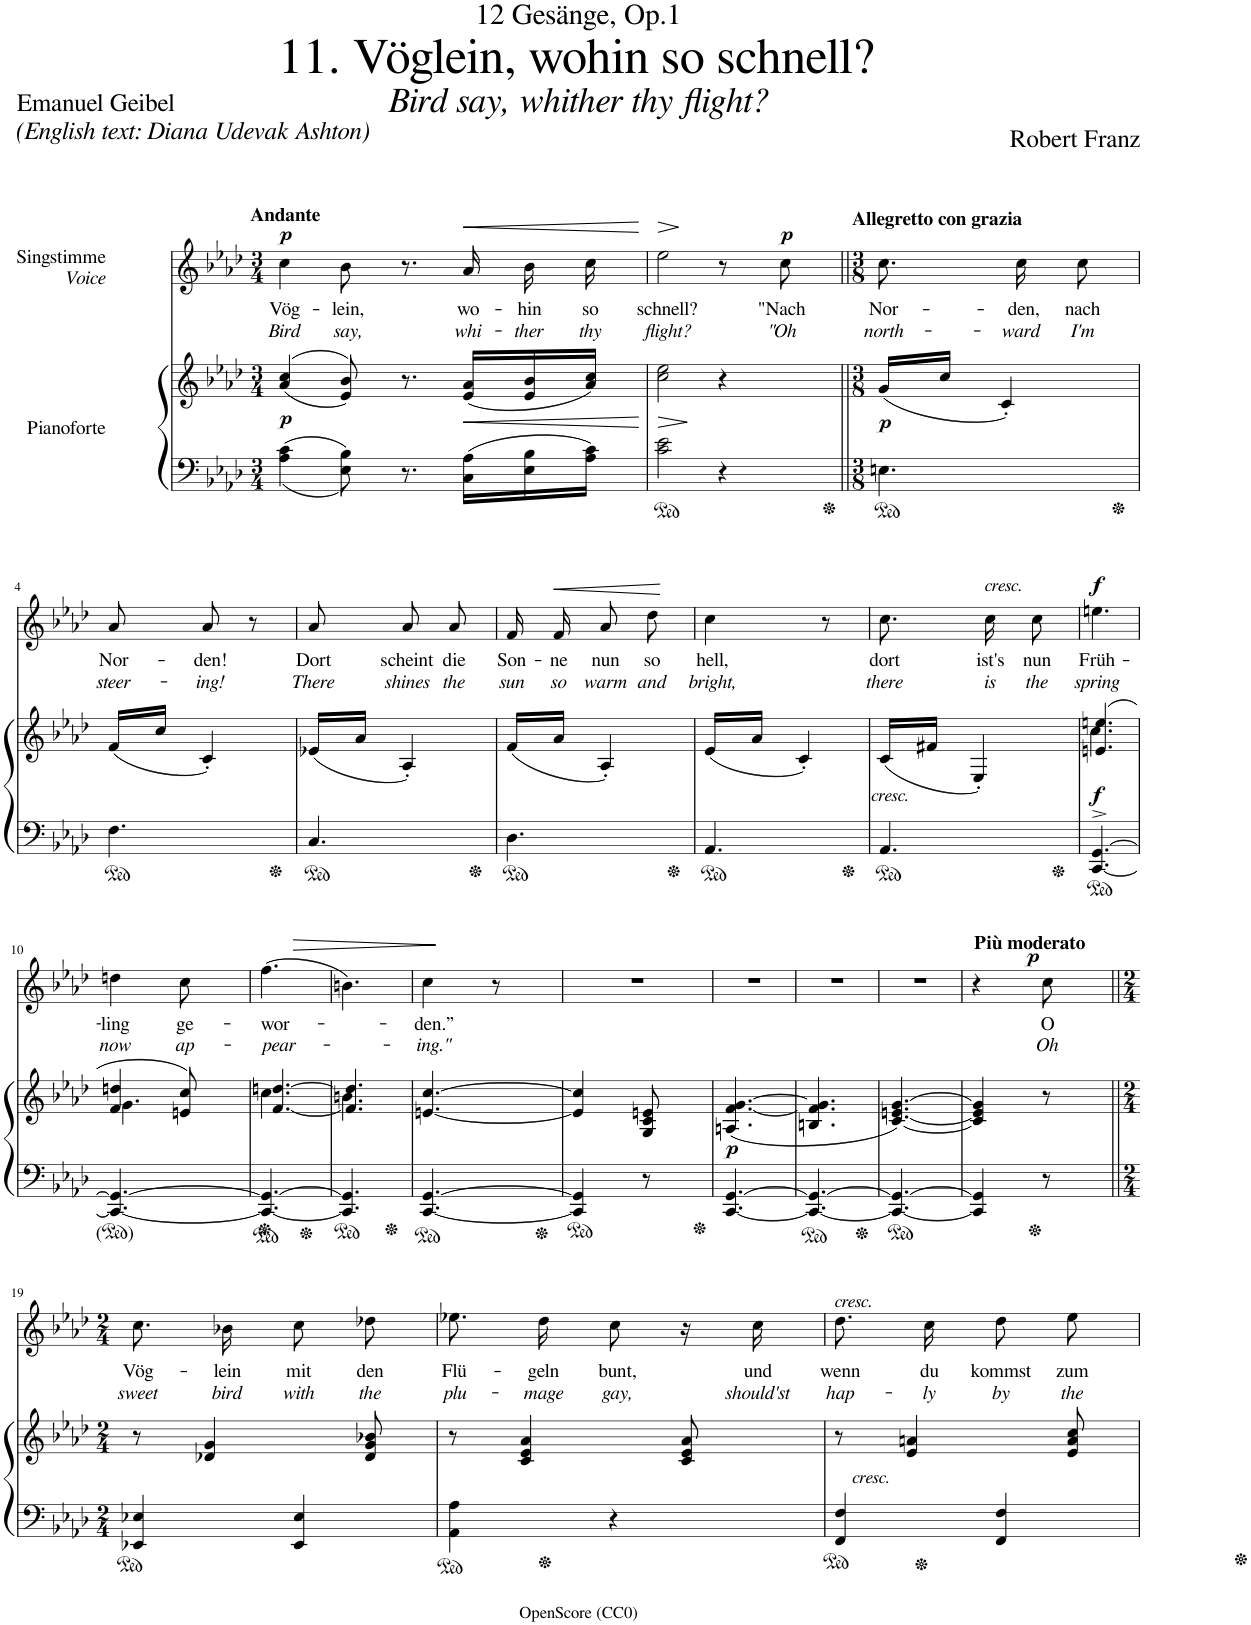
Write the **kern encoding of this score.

**kern	**kern	**dynam	**kern	**text	**text	**dynam
*part2	*part2	*part2	*part1	*part1	*part1	*part1
*staff3	*staff2	*staff2/3	*staff1	*staff1	*staff1	*staff1
*I"Pianoforte	*	*	*I"Singstimme Voice	*	*	*
*I'Pno	*	*	*	*	*	*
*clefF4	*clefG2	*	*clefG2	*	*	*
*k[b-e-a-d-]	*k[b-e-a-d-]	*	*k[b-e-a-d-]	*	*	*
*M3/4	*M3/4	*	*M3/4	*	*	*
=1	=1	=1	=1	=1	=1	=1
!	!	!	!LO:TX:a:B:t=Andante	!	!	!
!	!	!LO:DY:b	!	!LO:LY:b	!LO:LY:b	!LO:DY:a
4A-\ 4c\	(<(>4a-/ 4cc/	p	4cc\	Vög-	Bird	p
!	!	!	!	!LO:LY:b	!LO:LY:b	!
8E-\ 8B-\	8e-/ 8b-/))	.	8b-\	-lein,	say,	.
8.r	8.r	.	8.r	.	.	.
!	!	!LO:HP:b	!	!LO:LY:b	!LO:LY:b	!LO:HP:b
16C\ 16A-\LL	(16e-/ 16a-/LL	<	16a-\LL	wo-	whi-	<
!	!	!	!	!LO:LY:b	!LO:LY:b	!
16E-\ 16B-\	16e-/ 16b-/	.	16b-\	-hin	-ther	.
!	!	!	!	!LO:LY:b	!LO:LY:b	!
16A-\ 16c\JJ	16a-/ 16cc/JJ)	.	16cc\JJ	so	thy	.
.	.	[	.	.	.	[
=2	=2	=2	=2	=2	=2	=2
!	!	!LO:HP:b	!	!LO:LY:b	!LO:LY:b	!LO:HP:b
2c\ 2e-\	2cc\ 2ee-\	>	2ee-\	schnell?	flight?	>
4r	4r	]	8r	.	.	]
!	!	!	!	!LO:LY:b	!LO:LY:b	!LO:DY:a
.	.	.	8cc\	"Nach	"Oh	p
=3||	=3||	=3||	=3||	=3||	=3||	=3||
*M3/8	*M3/8	*	*M3/8	*	*	*
!	!	!	!LO:TX:a:B:t=Allegretto con grazia	!	!	!
!	!	!LO:DY:b	!	!LO:LY:b	!LO:LY:b	!
4.En\	(16g/LL	p	8.cc\L	Nor-	north-	.
.	16cc/JJ	.	.	.	.	.
.	4c'/)	.	.	.	.	.
!	!	!	!	!LO:LY:b	!LO:LY:b	!
.	.	.	16cc\K	-den,	-ward	.
!	!	!	!	!LO:LY:b	!LO:LY:b	!
.	.	.	8cc\J	nach	I'm	.
!!LO:LB:g=z
=4	=4	=4	=4	=4	=4	=4
!	!	!	!	!LO:LY:b	!LO:LY:b	!
4.F\	(16f/LL	.	8a-/L	Nor-	steer-	.
.	16cc/JJ	.	.	.	.	.
!	!	!	!	!LO:LY:b	!LO:LY:b	!
.	4c'/)	.	8a-/J	-den!	-ing!	.
.	.	.	8r	.	.	.
=5	=5	=5	=5	=5	=5	=5
!	!	!	!	!LO:LY:b	!LO:LY:b	!
4.C/	(16e-X/LL	.	8a-/L	Dort	There	.
.	16a-/JJ	.	.	.	.	.
!	!	!	!	!LO:LY:b	!LO:LY:b	!
.	4A-'/)	.	8a-/	scheint	shines	.
!	!	!	!	!LO:LY:b	!LO:LY:b	!
.	.	.	8a-/J	die	the	.
=6	=6	=6	=6	=6	=6	=6
!	!	!	!	!LO:LY:b	!LO:LY:b	!
4.D-\	(16f/LL	.	16f/LL	Son-	sun	.
!	!	!	!	!LO:LY:b	!LO:LY:b	!LO:HP:b
.	16a-/JJ	.	16f/J	-ne	so	<
!	!	!	!	!LO:LY:b	!LO:LY:b	!
.	4A-'/)	.	8a-/	nun	warm	.
!	!	!	!	!LO:LY:b	!LO:LY:b	!
.	.	.	8dd-/J	so	and	.
.	.	.	.	.	.	[
=7	=7	=7	=7	=7	=7	=7
!	!	!	!	!LO:LY:b	!LO:LY:b	!
4.AA-/	(16e-/LL	.	4cc\	hell,	bright,	.
.	16a-/JJ	.	.	.	.	.
.	4c'/)	.	.	.	.	.
.	.	.	8r	.	.	.
=8	=8	=8	=8	=8	=8	=8
!	!LO:TX:b:i:t=cresc.	!	!	!	!	!
!	!	!	!	!LO:LY:b	!LO:LY:b	!
4.AA-/	(16c/LL	.	8.cc\L	dort	there	.
.	16f#X/JJ	.	.	.	.	.
.	4E-'/)	.	.	.	.	.
!	!	!	!LO:TX:a:i:t=cresc.	!	!	!
!	!	!	!	!LO:LY:b	!LO:LY:b	!
.	.	.	16cc\K	ist's	is	.
!	!	!	!	!LO:LY:b	!LO:LY:b	!
.	.	.	8cc\J	nun	the	.
=9	=9	=9	=9	=9	=9	=9
*	*^	*	*	*	*	*
!	!	!	!LO:DY:b	!	!LO:LY:b	!LO:LY:b	!LO:DY:a
[4.CC/^> [4.GG/^>	(4.en/ 4.een/	4.cc\	f	4.een\	Früh-	spring	f
!!LO:LB:g=z
=10	=10	=10	=10	=10	=10	=10	=10
!	!	!	!	!	!LO:LY:b	!LO:LY:b	!
4.CC/_ 4.GG/_	4f/ 4ddn/	4.g\	.	4ddn\	-ling	now	.
!	!	!	!	!	!LO:LY:b	!LO:LY:b	!
.	8en/ 8cc/)	.	.	8cc\	ge-	ap-	.
=11	=11	=11	=11	=11	=11	=11	=11
!	!	!	!	!	!LO:LY:b	!LO:LY:b	!LO:HP:b
4.CC/_ 4.GG/_	[<4.f/ [4.ddn/	4.cc\	.	(4.ff\	-wor-	-pear-	>
=12	=12	=12	=12	=12	=12	=12	=12
4.CC/] 4.GG/]	4.f/] 4.dd/]	4.bn\	.	4.bn\)	.	.	.
*	*v	*v	*	*	*	*	*
.	.	.	.	.	.	]
=13	=13	=13	=13	=13	=13	=13
!	!	!	!	!LO:LY:b	!LO:LY:b	!
[4.CC/ [4.GG/	[4.en/ [4.cc/	.	4cc\	-den.”	-ing."	.
.	.	.	8r	.	.	.
=14	=14	=14	=14	=14	=14	=14
4CC/] 4GG/]	4e/] 4cc/]	.	4.r	.	.	.
8r	8G/ 8c/ 8en/	.	.	.	.	.
=15	=15	=15	=15	=15	=15	=15
!	!	!LO:DY:b	!	!	!	!
[4.CC/ [4.GG/	(<4.An/ [4.f/ [4.g/	p	4.r	.	.	.
=16	=16	=16	=16	=16	=16	=16
4.CC/_ 4.GG/_	4.Bn/ 4.f/] 4.g/]	.	4.r	.	.	.
=17	=17	=17	=17	=17	=17	=17
4.CC/_ 4.GG/_	[4.c/ [4.en/ [4.g/)	.	4.r	.	.	.
=18	=18	=18	=18	=18	=18	=18
4CC/] 4GG/]	4c/] 4e/] 4g/]	.	4r	.	.	.
!	!	!	!LO:TX:a:B:t=Più moderato	!	!	!
!	!	!	!	!LO:LY:b	!LO:LY:b	!LO:DY:a
8r	8r	.	8cc\	O	Oh	p
!!LO:LB:g=z
=19||	=19||	=19||	=19||	=19||	=19||	=19||
*M2/4	*M2/4	*	*M2/4	*	*	*
!	!	!	!	!LO:LY:b	!LO:LY:b	!
4EE-X/ 4E-X/	8r	.	8.cc\L	Vög-	sweet	.
.	4d-X/ 4g/	.	.	.	.	.
!	!	!	!	!LO:LY:b	!LO:LY:b	!
.	.	.	16b-X\Jk	-lein	bird	.
!	!	!	!	!LO:LY:b	!LO:LY:b	!
4EE-/ 4E-/	.	.	8cc\L	mit	with	.
!	!	!	!	!LO:LY:b	!LO:LY:b	!
.	8d-/ 8g/ 8b-X/	.	8dd-X\J	den	the	.
=20	=20	=20	=20	=20	=20	=20
!	!	!	!	!LO:LY:b	!LO:LY:b	!
4AA-\ 4A-\	8r	.	8.ee-X\L	Flü-	plu-	.
.	4c/ 4e-/ 4a-/	.	.	.	.	.
!	!	!	!	!LO:LY:b	!LO:LY:b	!
.	.	.	16dd-\Jk	-geln	-mage	.
!	!	!	!	!LO:LY:b	!LO:LY:b	!
4r	.	.	8cc\	bunt,	gay,	.
.	8c/ 8e-/ 8a-/	.	16r	.	.	.
!	!	!	!	!LO:LY:b	!LO:LY:b	!
.	.	.	16cc\	und	should'st	.
=21	=21	=21	=21	=21	=21	=21
!	!	!	!LO:TX:a:i:t=cresc.	!	!	!
!	!LO:TX:b:i:t=cresc.	!	!	!	!	!
!	!	!	!	!LO:LY:b	!LO:LY:b	!
4FF/ 4F/	8r	.	8.dd-\L	wenn	hap-	.
.	4e-/ 4an/	.	.	.	.	.
!	!	!	!	!LO:LY:b	!LO:LY:b	!
.	.	.	16cc\Jk	du	-ly	.
!	!	!	!	!LO:LY:b	!LO:LY:b	!
4FF/ 4F/	.	.	8dd-\L	kommst	by	.
!	!	!	!	!LO:LY:b	!LO:LY:b	!
.	8e-/ 8a/ 8cc/	.	8ee-\J	zum	the	.
=	=	=	=	=	=	=
*-	*-	*-	*-	*-	*-	*-
